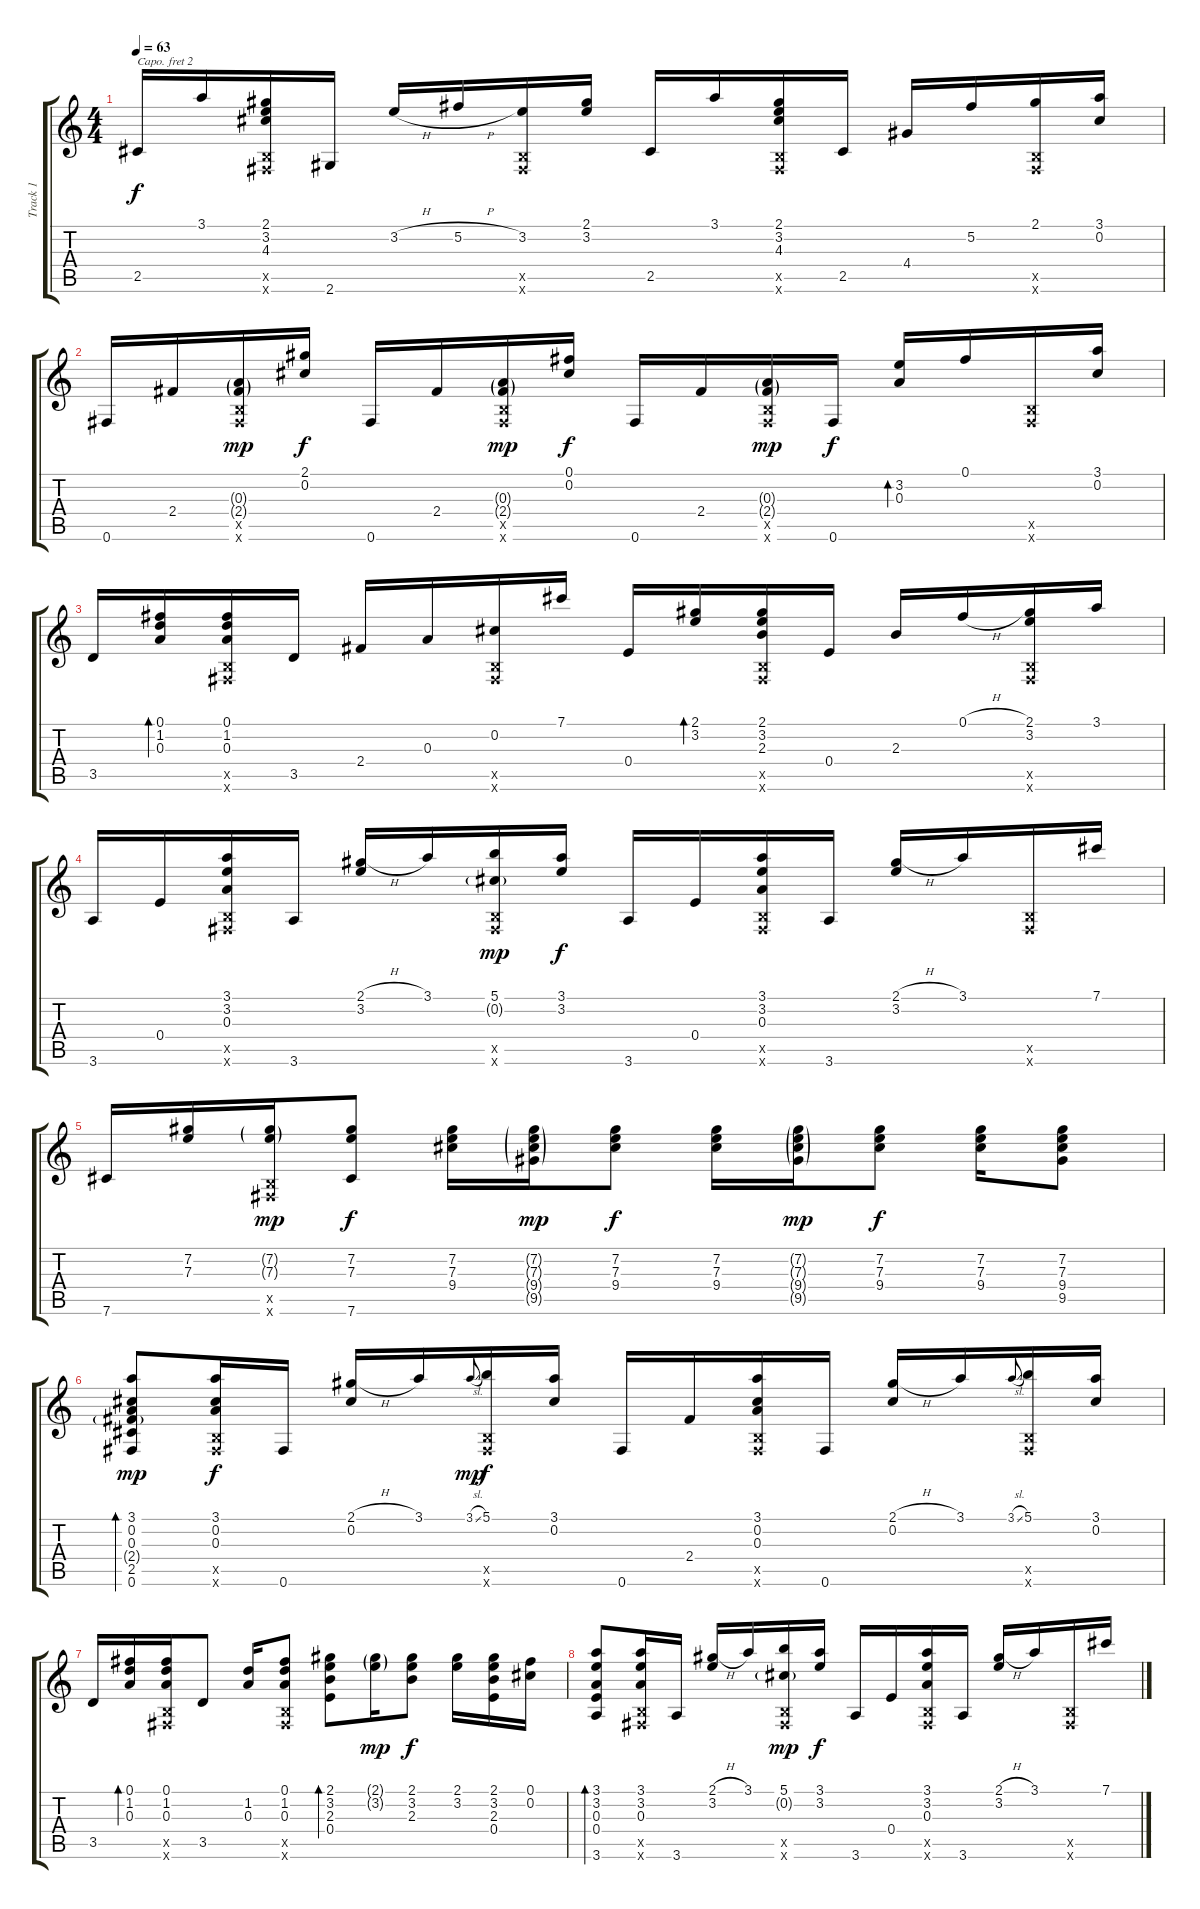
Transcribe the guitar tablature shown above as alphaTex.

\track ("Track 1" "Track 1") {instrument acousticguitarsteel}
\staff {score tabs}
\capo 2
\tuning (E4 B3 G3 D3 A2 E2) {hide}
\ts (4 4)
\tempo 63
\clef g2
\ks c
2.5.16{dy f} 3.1.16 (2.1 3.2 4.3 0.5{x} 0.6{x}).16 2.6.16 3.2{h}.16 5.2{h}.16 (3.2 0.5{x} 0.6{x}).16 (2.1 3.2).16 2.5.16 3.1.16 (2.1 3.2 4.3 0.5{x} 0.6{x}).16 2.5.16 4.4.16 5.2.16 (2.1 0.5{x} 0.6{x}).16 (3.1 0.2).16 |
0.6.16 2.4.16 (0.3{g} 2.4{g} 0.5{x} 0.6{x}).16{dy mp} (2.1 0.2).16{dy f} 0.6.16 2.4.16 (0.3{g} 2.4{g} 0.5{x} 0.6{x}).16{dy mp} (0.1 0.2).16{dy f} 0.6.16 2.4.16 (0.3{g} 2.4{g} 0.5{x} 0.6{x}).16{dy mp} 0.6.16{dy f} (3.2 0.3).16{bd 60} 0.1.16 (0.5{x} 0.6{x}).16 (3.1 0.2).16 |
3.5.16 (0.1 1.2 0.3).16{bd 60} (0.1 1.2 0.3 0.5{x} 0.6{x}).16 3.5.16 2.4.16 0.3.16 (0.2 0.5{x} 0.6{x}).16 7.1.16 0.4.16 (2.1 3.2).16{bd 60} (2.1 3.2 2.3 0.5{x} 0.6{x}).16 0.4.16 2.3.16 0.1{h}.16 (2.1 3.2 0.5{x} 0.6{x}).16 3.1.16 |
3.6.16 0.4.16 (3.1 3.2 0.3 0.5{x} 0.6{x}).16 3.6.16 (2.1{h} 3.2).16 3.1.16 (5.1 0.2{g} 0.5{x} 0.6{x}).16{dy mp} (3.1 3.2).16{dy f} 3.6.16 0.4.16 (3.1 3.2 0.3 0.5{x} 0.6{x}).16 3.6.16 (2.1{h} 3.2).16 3.1.16 (0.5{x} 0.6{x}).16 7.1.16 |
7.6.16 (7.2 7.3).16 (7.2{g} 7.3{g} 0.5{x} 0.6{x}).16{dy mp} (7.2 7.3 7.6).8{dy f} (7.2 7.3 9.4).16 (7.2{g} 7.3{g} 9.4{g} 9.5{g}).16{dy mp} (7.2 7.3 9.4).8{dy f} (7.2 7.3 9.4).16 (7.2{g} 7.3{g} 9.4{g} 9.5{g}).16{dy mp} (7.2 7.3 9.4).8{dy f} (7.2 7.3 9.4).16 (7.2 7.3 9.4 9.5).8 |
(3.1 0.2 0.3 2.4{g} 2.5 0.6).8{bd 60 dy mp} (3.1 0.2 0.3 0.5{x} 0.6{x}).16{dy f} 0.6.16 (2.1{h} 0.2).16 3.1.16 3.1{sl}.8{gr onbeat dy mp} (5.1 0.5{x} 0.6{x}).16{dy f} (3.1 0.2).16 0.6.16 2.4.16 (3.1 0.2 0.3 0.5{x} 0.6{x}).16 0.6.16 (2.1{h} 0.2).16 3.1.16 3.1{sl}.8{gr onbeat} (5.1 0.5{x} 0.6{x}).16 (3.1 0.2).16 |
3.5.16 (0.1 1.2 0.3).16{bd 60} (0.1 1.2 0.3 0.5{x} 0.6{x}).16 3.5.8 (1.2 0.3).16 (0.1 1.2 0.3 0.5{x} 0.6{x}).8 (2.1 3.2 2.3 0.4).8{bd 60} (2.1{g} 3.2{g}).16{dy mp} (2.1 3.2 2.3).8{dy f} (2.1 3.2).16 (2.1 3.2 2.3 0.4).16 (0.1 0.2).16 |
(3.1 3.2 0.3 0.4 3.6).8{bd 60} (3.1 3.2 0.3 0.5{x} 0.6{x}).16 3.6.16 (2.1{h} 3.2).16 3.1.16 (5.1 0.2{g} 0.5{x} 0.6{x}).16{dy mp} (3.1 3.2).16{dy f} 3.6.16 0.4.16 (3.1 3.2 0.3 0.5{x} 0.6{x}).16 3.6.16 (2.1{h} 3.2).16 3.1.16 (0.5{x} 0.6{x}).16 7.1.16
